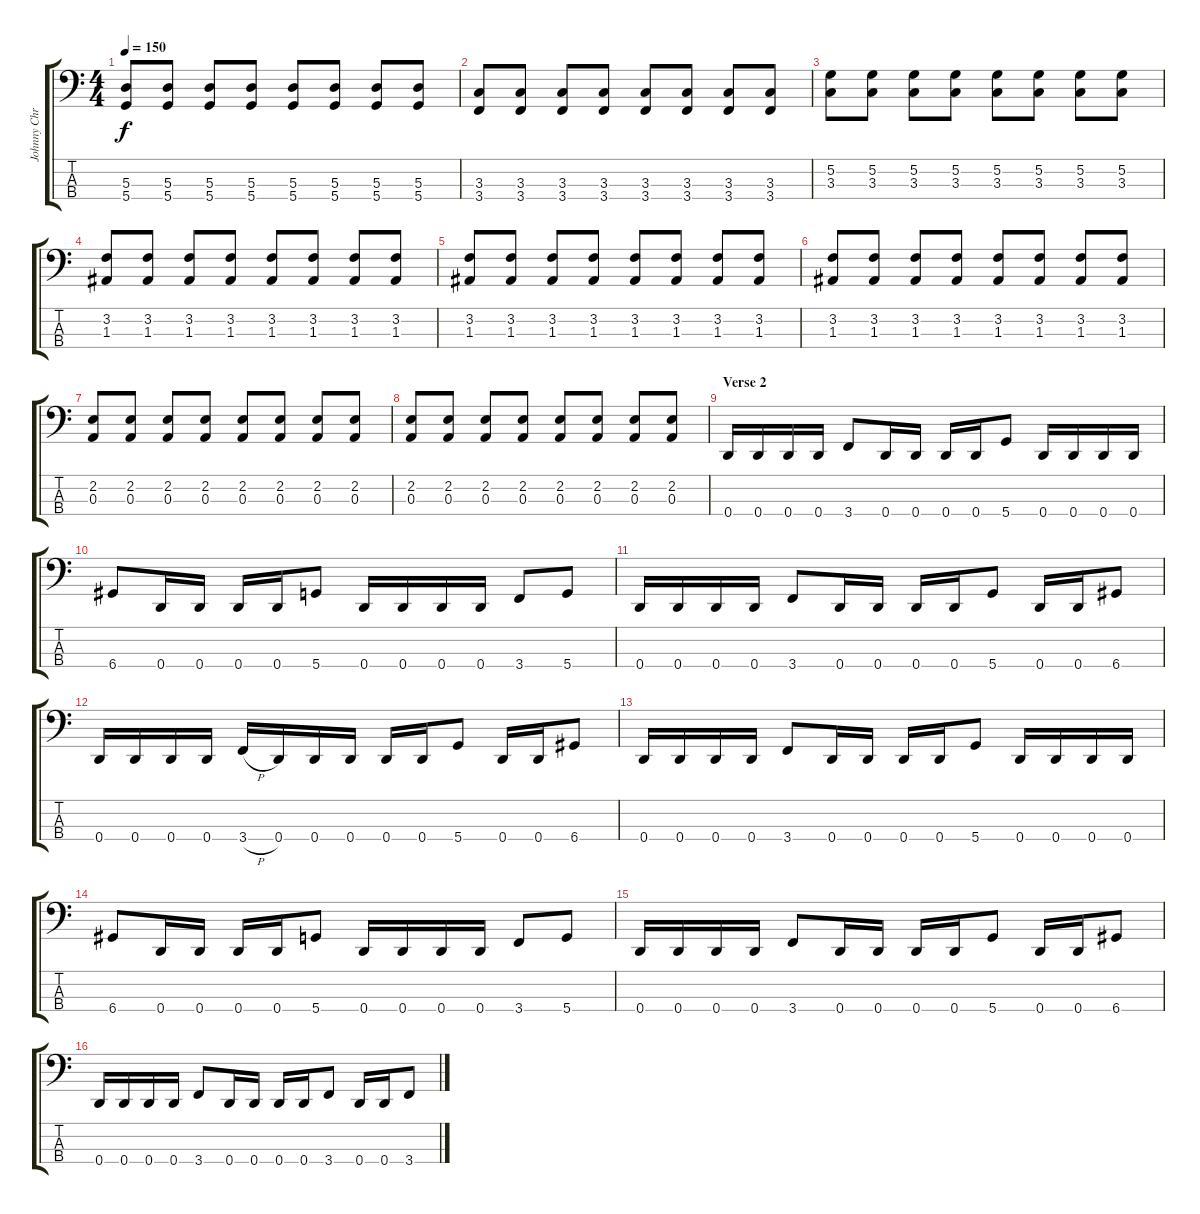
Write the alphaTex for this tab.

\track ("Johnny Christ" "Johnny Chr") {instrument electricbassfinger}
\staff {score tabs}
\tuning (G2 D2 A1 D1) {hide}
\ts (4 4)
\tempo 150
\clef f4
\ks c
(5.3 5.4).8{dy f} (5.3 5.4).8 (5.3 5.4).8 (5.3 5.4).8 (5.3 5.4).8 (5.3 5.4).8 (5.3 5.4).8 (5.3 5.4).8 |
(3.3 3.4).8 (3.3 3.4).8 (3.3 3.4).8 (3.3 3.4).8 (3.3 3.4).8 (3.3 3.4).8 (3.3 3.4).8 (3.3 3.4).8 |
(5.2 3.3).8 (5.2 3.3).8 (5.2 3.3).8 (5.2 3.3).8 (5.2 3.3).8 (5.2 3.3).8 (5.2 3.3).8 (5.2 3.3).8 |
(3.2 1.3).8 (3.2 1.3).8 (3.2 1.3).8 (3.2 1.3).8 (3.2 1.3).8 (3.2 1.3).8 (3.2 1.3).8 (3.2 1.3).8 |
(3.2 1.3).8 (3.2 1.3).8 (3.2 1.3).8 (3.2 1.3).8 (3.2 1.3).8 (3.2 1.3).8 (3.2 1.3).8 (3.2 1.3).8 |
(3.2 1.3).8 (3.2 1.3).8 (3.2 1.3).8 (3.2 1.3).8 (3.2 1.3).8 (3.2 1.3).8 (3.2 1.3).8 (3.2 1.3).8 |
(2.2 0.3).8 (2.2 0.3).8 (2.2 0.3).8 (2.2 0.3).8 (2.2 0.3).8 (2.2 0.3).8 (2.2 0.3).8 (2.2 0.3).8 |
(2.2 0.3).8 (2.2 0.3).8 (2.2 0.3).8 (2.2 0.3).8 (2.2 0.3).8 (2.2 0.3).8 (2.2 0.3).8 (2.2 0.3).8 |
\section ("" "Verse 2")
0.4.16 0.4.16 0.4.16 0.4.16 3.4.8 0.4.16 0.4.16 0.4.16 0.4.16 5.4.8 0.4.16 0.4.16 0.4.16 0.4.16 |
6.4.8 0.4.16 0.4.16 0.4.16 0.4.16 5.4.8 0.4.16 0.4.16 0.4.16 0.4.16 3.4.8 5.4.8 |
0.4.16 0.4.16 0.4.16 0.4.16 3.4.8 0.4.16 0.4.16 0.4.16 0.4.16 5.4.8 0.4.16 0.4.16 6.4.8 |
0.4.16 0.4.16 0.4.16 0.4.16 3.4{h}.16 0.4.16 0.4.16 0.4.16 0.4.16 0.4.16 5.4.8 0.4.16 0.4.16 6.4.8 |
0.4.16 0.4.16 0.4.16 0.4.16 3.4.8 0.4.16 0.4.16 0.4.16 0.4.16 5.4.8 0.4.16 0.4.16 0.4.16 0.4.16 |
6.4.8 0.4.16 0.4.16 0.4.16 0.4.16 5.4.8 0.4.16 0.4.16 0.4.16 0.4.16 3.4.8 5.4.8 |
0.4.16 0.4.16 0.4.16 0.4.16 3.4.8 0.4.16 0.4.16 0.4.16 0.4.16 5.4.8 0.4.16 0.4.16 6.4.8 |
0.4.16 0.4.16 0.4.16 0.4.16 3.4.8 0.4.16 0.4.16 0.4.16 0.4.16 3.4.8 0.4.16 0.4.16 3.4.8
